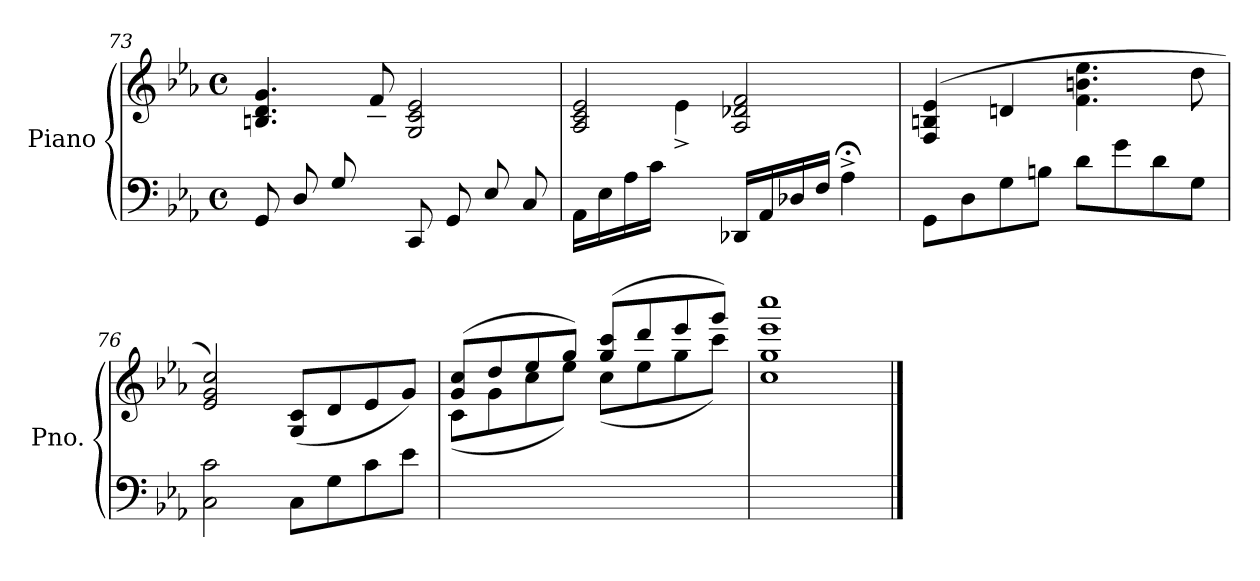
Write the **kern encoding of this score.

**kern	**kern
*part1	*part1
*staff2	*staff1
*I"Piano	*
*I'Pno.	*
!!LO:LB:g=z
*clefF4	*clefG2
*k[b-e-a-]	*k[b-e-a-]
*M4/4	*M4/4
*met(c)	*met(c)
=73	=73
*	*^
(<8GG/L	4.Bn/ 4.d/ 4.g/	4.ryy
8D/	.	.
8G/	.	.
8ryy	8f/	8Bn\J)
8CC/L	2G/ 2c/ 2e-/	2ryy
8GG/	.	.
8E-/	.	.
8C/J	.	.
=74	=74	=74
(>16AA-\LL	2A-/ 2c/ 2e-/	4ryy
16E-\	.	.
16A-\	.	.
16c\JJ	.	.
4ryy	.	4e-^\)
16DD-X/LL	2A-/ 2d-X/ 2f/	2ryy
16AA-/	.	.
16D-X/	.	.
16F/JJ	.	.
4A-;<^\	.	.
*	*v	*v
=75	=75
8GG\L	(>4F/ 4Bn/ 4e-/
8D\	.
8G\	4dn/
8Bn\J	.
8d\L	4.f\ 4.bn\ 4.ee-\
8g\	.
8d\	.
8G\J	8dd\
=76	=76
2C\ 2c\	2e-/ 2g/ 2cc/)
8C\L	(>8G/ 8c/L
8G\	8d/
8c\	8e-/
8e-\J	8g/J)
=77	=77
*	*^
1ryy	(>8g/ 8cc/L	(<8c\L
.	8dd/	8g\
.	8ee-/	8cc\
.	8gg/J)	8ee-\J)
.	(>8gg/ 8ccc/L	(<8cc\L
.	8ddd/	8ee-\
.	8eee-/	8gg\
.	8ggg/J)	8ccc\J)
!!LO:PB:g=z	!!
=78	=78	=78
1ryy	1eee- 1cccc	1cc 1gg
*	*v	*v
==	==
*-	*-
